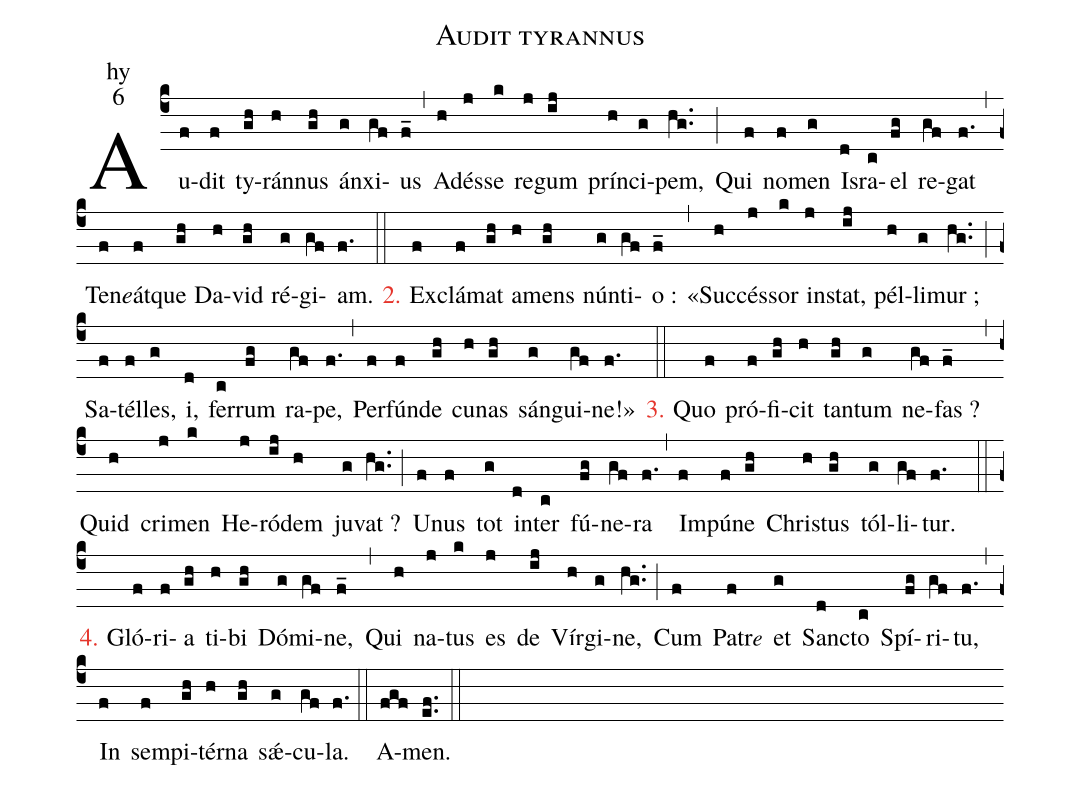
name:Audit tyrannus;
office-part:hy;
mode:6;
%%
(c4) Au(f)dit(f) ty(gh)rán(h)nus(gh) án(g)xi(gf)us(f_) (,)
Ad(h)és(j)se(k) re(j)gum(ij) prín(h)ci(g)pem,(hg..) (;)
Qui(f) no(f)men(g) Is(d)ra(c)el(fg) re(gf)gat(f.) (,)
T{e}n<i>e</i>(f)át(f)que(gh) Da(h)vid(gh) ré(g)gi(gf)am.(f.) (::)

<c>2.</c> Ex(f)clá(f)mat(gh) a(h)mens(gh) nún(g)ti(gf)o :(f_) (,)
«Suc(h)cés(j)sor(k) in(j)stat,(ij) pél(h)li(g)mur ;(hg..) (;)
Sa(f)tél(f)les,(g) i,(d) fer(c)rum(fg) ra(gf)pe,(f.) (,)
Per(f)fún(f)de(gh) cu(h)nas(gh) sán(g)gui(gf)ne!»(f.) (::)

<c>3.</c> Quo(f) pró(f)fi(gh)cit(h) tan(gh)tum(g) ne(gf)fas ?(f_) (,)
Quid(h) cri(j)men(k) He(j)ró(ij)dem(h) ju(g)vat ?(hg..) (;)
U(f)nus(f) tot(g) in(d)ter(c) fú(fg)ne(gf)ra(f.) (,)
Im(f)pú(f)ne(gh) Chris(h)tus(gh) tól(g)li(gf)tur.(f.) (::)

<c>4.</c> Gló(f)ri(f)a(gh) ti(h)bi(gh) Dó(g)mi(gf)ne,(f_) (,)
Qui(h) na(j)tus(k) es(j) de(ij) Vír(h)gi(g)ne,(hg..) (;)
Cum(f) Patr<e>e</e>(f) et(g) San(d)cto(c) Spí(fg)ri(gf)tu,(f.) (,)
In(f) sem(f)pi(gh)tér(h)na(gh) sǽ(g)cu(gf)la.(f.) (::)
A(fgf)men.(ef..) (::)
